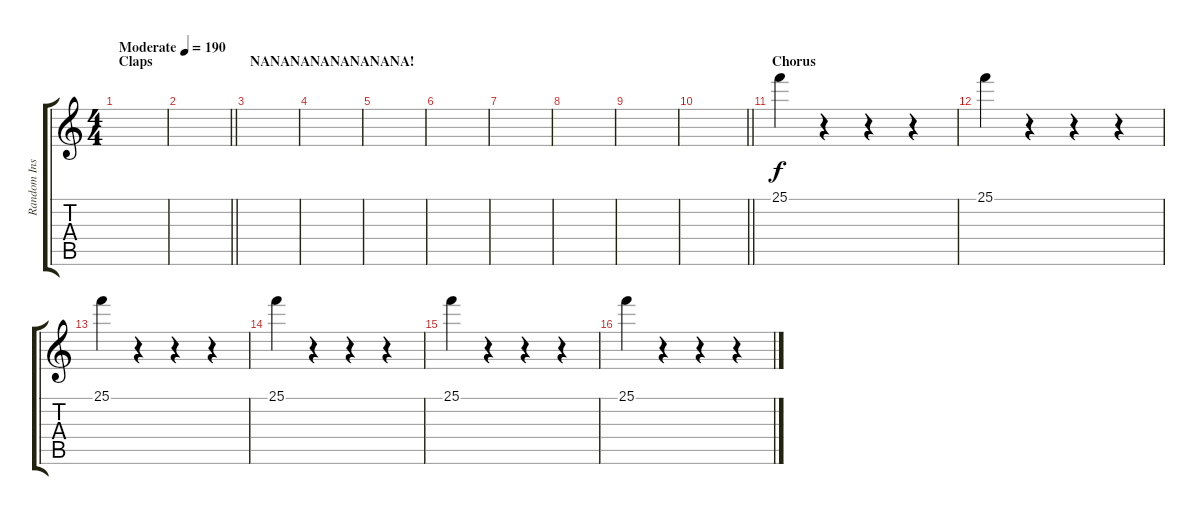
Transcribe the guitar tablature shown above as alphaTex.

\track ("Random Instruments" "Random Ins") {instrument tinklebell}
\staff {score tabs}
\tuning (E4 B3 G3 D3 A2 E2) {hide}
\ts (4 4)
\section ("" "Claps")
\tempo (190 "Moderate")
\clef g2
\ks c
|
\barLineRight lightlight
|
\section ("" "NANANANANANANANA!")
|
|
|
|
|
|
|
\barLineRight lightlight
|
\section ("" "Chorus")
25.1.4 r.4 r.4 r.4 |
25.1.4 r.4 r.4 r.4 |
25.1.4 r.4 r.4 r.4 |
25.1.4 r.4 r.4 r.4 |
25.1.4 r.4 r.4 r.4 |
25.1.4 r.4 r.4 r.4
